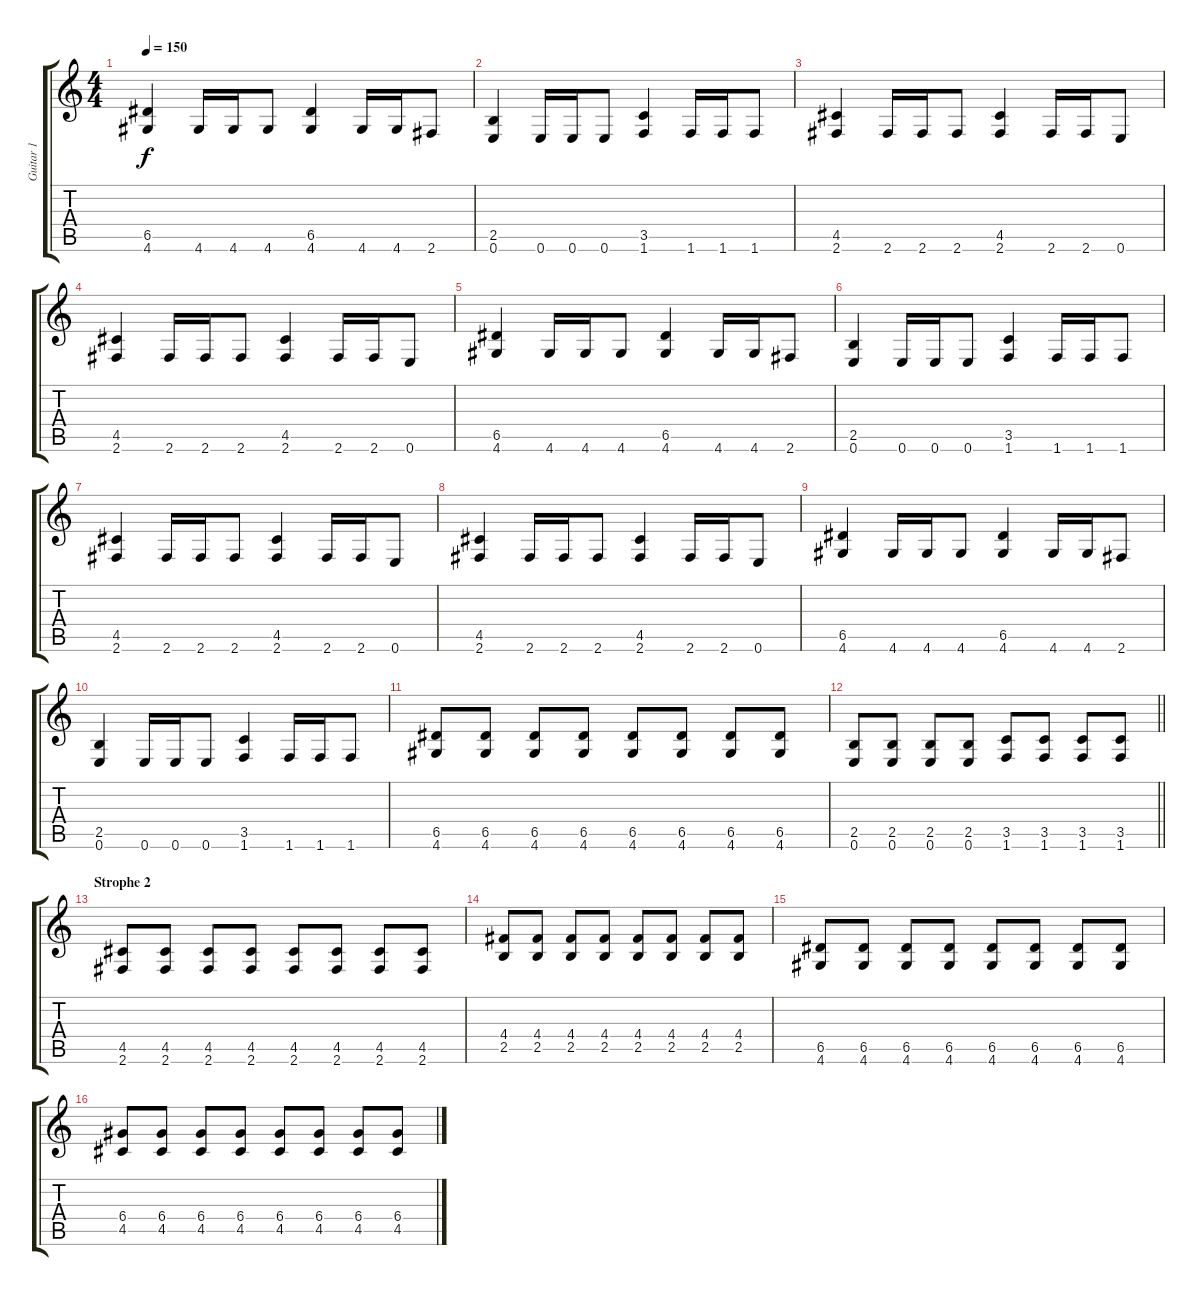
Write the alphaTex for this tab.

\track ("Guitar 1" "Guitar 1") {instrument distortionguitar}
\staff {score tabs}
\tuning (E4 B3 G3 D3 A2 E2) {hide}
\ts (4 4)
\tempo 150
\clef g2
\ks c
(6.5 4.6).4{dy f} 4.6.16 4.6.16 4.6.8 (6.5 4.6).4 4.6.16 4.6.16 2.6.8 |
(2.5 0.6).4 0.6.16 0.6.16 0.6.8 (3.5 1.6).4 1.6.16 1.6.16 1.6.8 |
(4.5 2.6).4 2.6.16 2.6.16 2.6.8 (4.5 2.6).4 2.6.16 2.6.16 0.6.8 |
(4.5 2.6).4 2.6.16 2.6.16 2.6.8 (4.5 2.6).4 2.6.16 2.6.16 0.6.8 |
(6.5 4.6).4 4.6.16 4.6.16 4.6.8 (6.5 4.6).4 4.6.16 4.6.16 2.6.8 |
(2.5 0.6).4 0.6.16 0.6.16 0.6.8 (3.5 1.6).4 1.6.16 1.6.16 1.6.8 |
(4.5 2.6).4 2.6.16 2.6.16 2.6.8 (4.5 2.6).4 2.6.16 2.6.16 0.6.8 |
(4.5 2.6).4 2.6.16 2.6.16 2.6.8 (4.5 2.6).4 2.6.16 2.6.16 0.6.8 |
(6.5 4.6).4 4.6.16 4.6.16 4.6.8 (6.5 4.6).4 4.6.16 4.6.16 2.6.8 |
(2.5 0.6).4 0.6.16 0.6.16 0.6.8 (3.5 1.6).4 1.6.16 1.6.16 1.6.8 |
(6.5 4.6).8 (6.5 4.6).8 (6.5 4.6).8 (6.5 4.6).8 (6.5 4.6).8 (6.5 4.6).8 (6.5 4.6).8 (6.5 4.6).8 |
\barLineRight lightlight
(2.5 0.6).8 (2.5 0.6).8 (2.5 0.6).8 (2.5 0.6).8 (3.5 1.6).8 (3.5 1.6).8 (3.5 1.6).8 (3.5 1.6).8 |
\section ("" "Strophe 2")
(4.5 2.6).8{balance 8} (4.5 2.6).8 (4.5 2.6).8 (4.5 2.6).8 (4.5 2.6).8 (4.5 2.6).8 (4.5 2.6).8 (4.5 2.6).8 |
(4.4 2.5).8 (4.4 2.5).8 (4.4 2.5).8 (4.4 2.5).8 (4.4 2.5).8 (4.4 2.5).8 (4.4 2.5).8 (4.4 2.5).8 |
(6.5 4.6).8 (6.5 4.6).8 (6.5 4.6).8 (6.5 4.6).8 (6.5 4.6).8 (6.5 4.6).8 (6.5 4.6).8 (6.5 4.6).8 |
(6.4 4.5).8 (6.4 4.5).8 (6.4 4.5).8 (6.4 4.5).8 (6.4 4.5).8 (6.4 4.5).8 (6.4 4.5).8 (6.4 4.5).8
